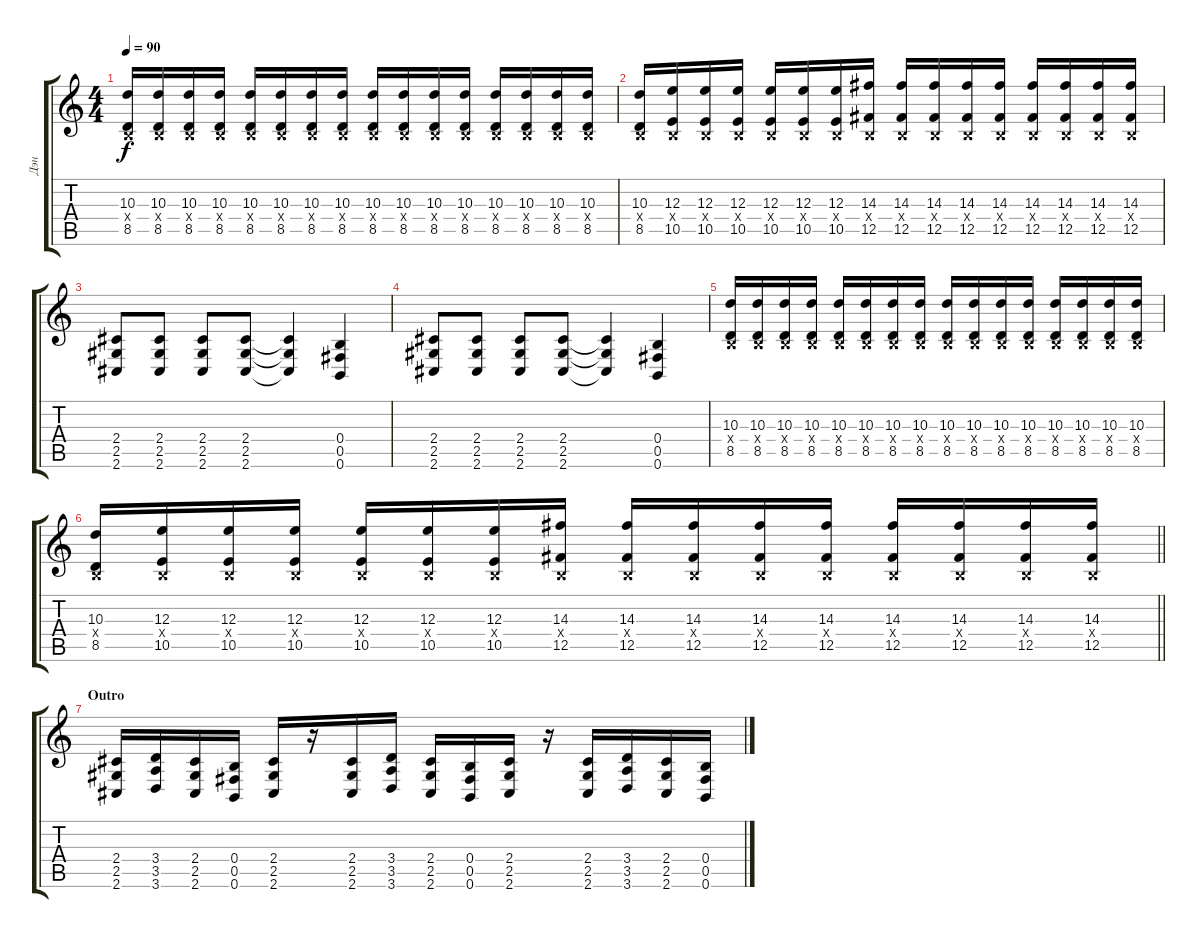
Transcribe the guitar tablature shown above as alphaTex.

\track ("Дэн" "Дэн") {instrument distortionguitar}
\staff {score tabs}
\tuning (Db4 Ab3 E3 B2 Gb2 B1) {hide}
\ts (4 4)
\tempo 90
\clef g2
\ks c
(10.3 0.4{x} 8.5).16{dy f} (10.3 0.4{x} 8.5).16 (10.3 0.4{x} 8.5).16 (10.3 0.4{x} 8.5).16 (10.3 0.4{x} 8.5).16 (10.3 0.4{x} 8.5).16 (10.3 0.4{x} 8.5).16 (10.3 0.4{x} 8.5).16 (10.3 0.4{x} 8.5).16 (10.3 0.4{x} 8.5).16 (10.3 0.4{x} 8.5).16 (10.3 0.4{x} 8.5).16 (10.3 0.4{x} 8.5).16 (10.3 0.4{x} 8.5).16 (10.3 0.4{x} 8.5).16 (10.3 0.4{x} 8.5).16 |
(10.3 0.4{x} 8.5).16 (12.3 0.4{x} 10.5).16 (12.3 0.4{x} 10.5).16 (12.3 0.4{x} 10.5).16 (12.3 0.4{x} 10.5).16 (12.3 0.4{x} 10.5).16 (12.3 0.4{x} 10.5).16 (14.3 0.4{x} 12.5).16 (14.3 0.4{x} 12.5).16 (14.3 0.4{x} 12.5).16 (14.3 0.4{x} 12.5).16 (14.3 0.4{x} 12.5).16 (14.3 0.4{x} 12.5).16 (14.3 0.4{x} 12.5).16 (14.3 0.4{x} 12.5).16 (14.3 0.4{x} 12.5).16 |
(2.4 2.5 2.6).8 (2.4 2.5 2.6).8 (2.4 2.5 2.6).8 (2.4 2.5 2.6).8 (2.4{t} 2.5{t} 2.6{t}).4 (0.4 0.5 0.6).4 |
(2.4 2.5 2.6).8 (2.4 2.5 2.6).8 (2.4 2.5 2.6).8 (2.4 2.5 2.6).8 (2.4{t} 2.5{t} 2.6{t}).4 (0.4 0.5 0.6).4 |
(10.3 0.4{x} 8.5).16 (10.3 0.4{x} 8.5).16 (10.3 0.4{x} 8.5).16 (10.3 0.4{x} 8.5).16 (10.3 0.4{x} 8.5).16 (10.3 0.4{x} 8.5).16 (10.3 0.4{x} 8.5).16 (10.3 0.4{x} 8.5).16 (10.3 0.4{x} 8.5).16 (10.3 0.4{x} 8.5).16 (10.3 0.4{x} 8.5).16 (10.3 0.4{x} 8.5).16 (10.3 0.4{x} 8.5).16 (10.3 0.4{x} 8.5).16 (10.3 0.4{x} 8.5).16 (10.3 0.4{x} 8.5).16 |
\barLineRight lightlight
(10.3 0.4{x} 8.5).16 (12.3 0.4{x} 10.5).16 (12.3 0.4{x} 10.5).16 (12.3 0.4{x} 10.5).16 (12.3 0.4{x} 10.5).16 (12.3 0.4{x} 10.5).16 (12.3 0.4{x} 10.5).16 (14.3 0.4{x} 12.5).16 (14.3 0.4{x} 12.5).16 (14.3 0.4{x} 12.5).16 (14.3 0.4{x} 12.5).16 (14.3 0.4{x} 12.5).16 (14.3 0.4{x} 12.5).16 (14.3 0.4{x} 12.5).16 (14.3 0.4{x} 12.5).16 (14.3 0.4{x} 12.5).16 |
\section ("" "Outro")
(2.4 2.5 2.6).16 (3.4 3.5 3.6).16 (2.4 2.5 2.6).16 (0.4 0.5 0.6).16 (2.4 2.5 2.6).16 r.16 (2.4 2.5 2.6).16 (3.4 3.5 3.6).16 (2.4 2.5 2.6).16 (0.4 0.5 0.6).16 (2.4 2.5 2.6).16 r.16 (2.4 2.5 2.6).16 (3.4 3.5 3.6).16 (2.4 2.5 2.6).16 (0.4 0.5 0.6).16
